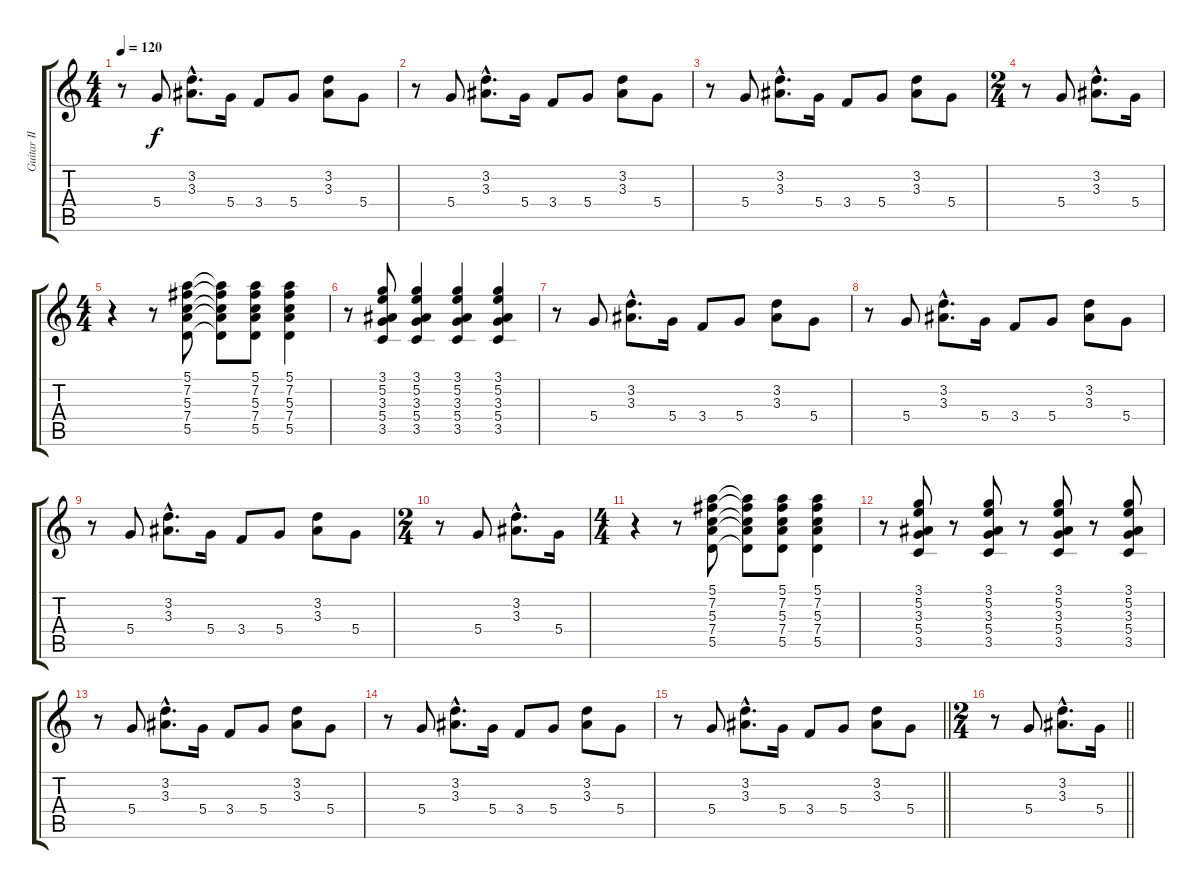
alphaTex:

\track ("Guitar II" "Guitar II") {instrument acousticguitarnylon}
\staff {score tabs}
\tuning (E4 B3 G3 D3 A2 E2) {hide}
\ts (4 4)
\tempo 120
\clef g2
\ks c
r.8{dy f instrument acousticguitarnylon} 5.4.8 (3.2{hac} 3.3{hac}).8{d} 5.4.16 3.4.8 5.4.8 (3.2 3.3).8 5.4.8 |
r.8 5.4.8 (3.2{hac} 3.3{hac}).8{d} 5.4.16 3.4.8 5.4.8 (3.2 3.3).8 5.4.8 |
r.8 5.4.8 (3.2{hac} 3.3{hac}).8{d} 5.4.16 3.4.8 5.4.8 (3.2 3.3).8 5.4.8 |
\ts (2 4)
r.8 5.4.8 (3.2{hac} 3.3{hac}).8{d} 5.4.16 |
\ts (4 4)
r.4 r.8 (5.1 7.2 5.3 7.4 5.5).8 (5.1{t} 7.2{t} 5.3{t} 7.4{t} 5.5{t}).8 (5.1 7.2 5.3 7.4 5.5).8 (5.1 7.2 5.3 7.4 5.5).4 |
r.8 (3.1 5.2 3.3 5.4 3.5).8 (3.1 5.2 3.3 5.4 3.5).4 (3.1 5.2 3.3 5.4 3.5).4 (3.1 5.2 3.3 5.4 3.5).4 |
r.8 5.4.8 (3.2{hac} 3.3{hac}).8{d} 5.4.16 3.4.8 5.4.8 (3.2 3.3).8 5.4.8 |
r.8 5.4.8 (3.2{hac} 3.3{hac}).8{d} 5.4.16 3.4.8 5.4.8 (3.2 3.3).8 5.4.8 |
r.8 5.4.8 (3.2{hac} 3.3{hac}).8{d} 5.4.16 3.4.8 5.4.8 (3.2 3.3).8 5.4.8 |
\ts (2 4)
r.8 5.4.8 (3.2{hac} 3.3{hac}).8{d} 5.4.16 |
\ts (4 4)
r.4 r.8 (5.1 7.2 5.3 7.4 5.5).8 (5.1{t} 7.2{t} 5.3{t} 7.4{t} 5.5{t}).8 (5.1 7.2 5.3 7.4 5.5).8 (5.1 7.2 5.3 7.4 5.5).4 |
r.8 (3.1 5.2 3.3 5.4 3.5).8 r.8 (3.1 5.2 3.3 5.4 3.5).8 r.8 (3.1 5.2 3.3 5.4 3.5).8 r.8 (3.1 5.2 3.3 5.4 3.5).8 |
r.8 5.4.8 (3.2{hac} 3.3{hac}).8{d} 5.4.16 3.4.8 5.4.8 (3.2 3.3).8 5.4.8 |
r.8 5.4.8 (3.2{hac} 3.3{hac}).8{d} 5.4.16 3.4.8 5.4.8 (3.2 3.3).8 5.4.8 |
\barLineRight lightlight
r.8 5.4.8 (3.2{hac} 3.3{hac}).8{d} 5.4.16 3.4.8 5.4.8 (3.2 3.3).8 5.4.8 |
\ts (2 4)
\barLineRight lightlight
r.8 5.4.8 (3.2{hac} 3.3{hac}).8{d} 5.4.16
